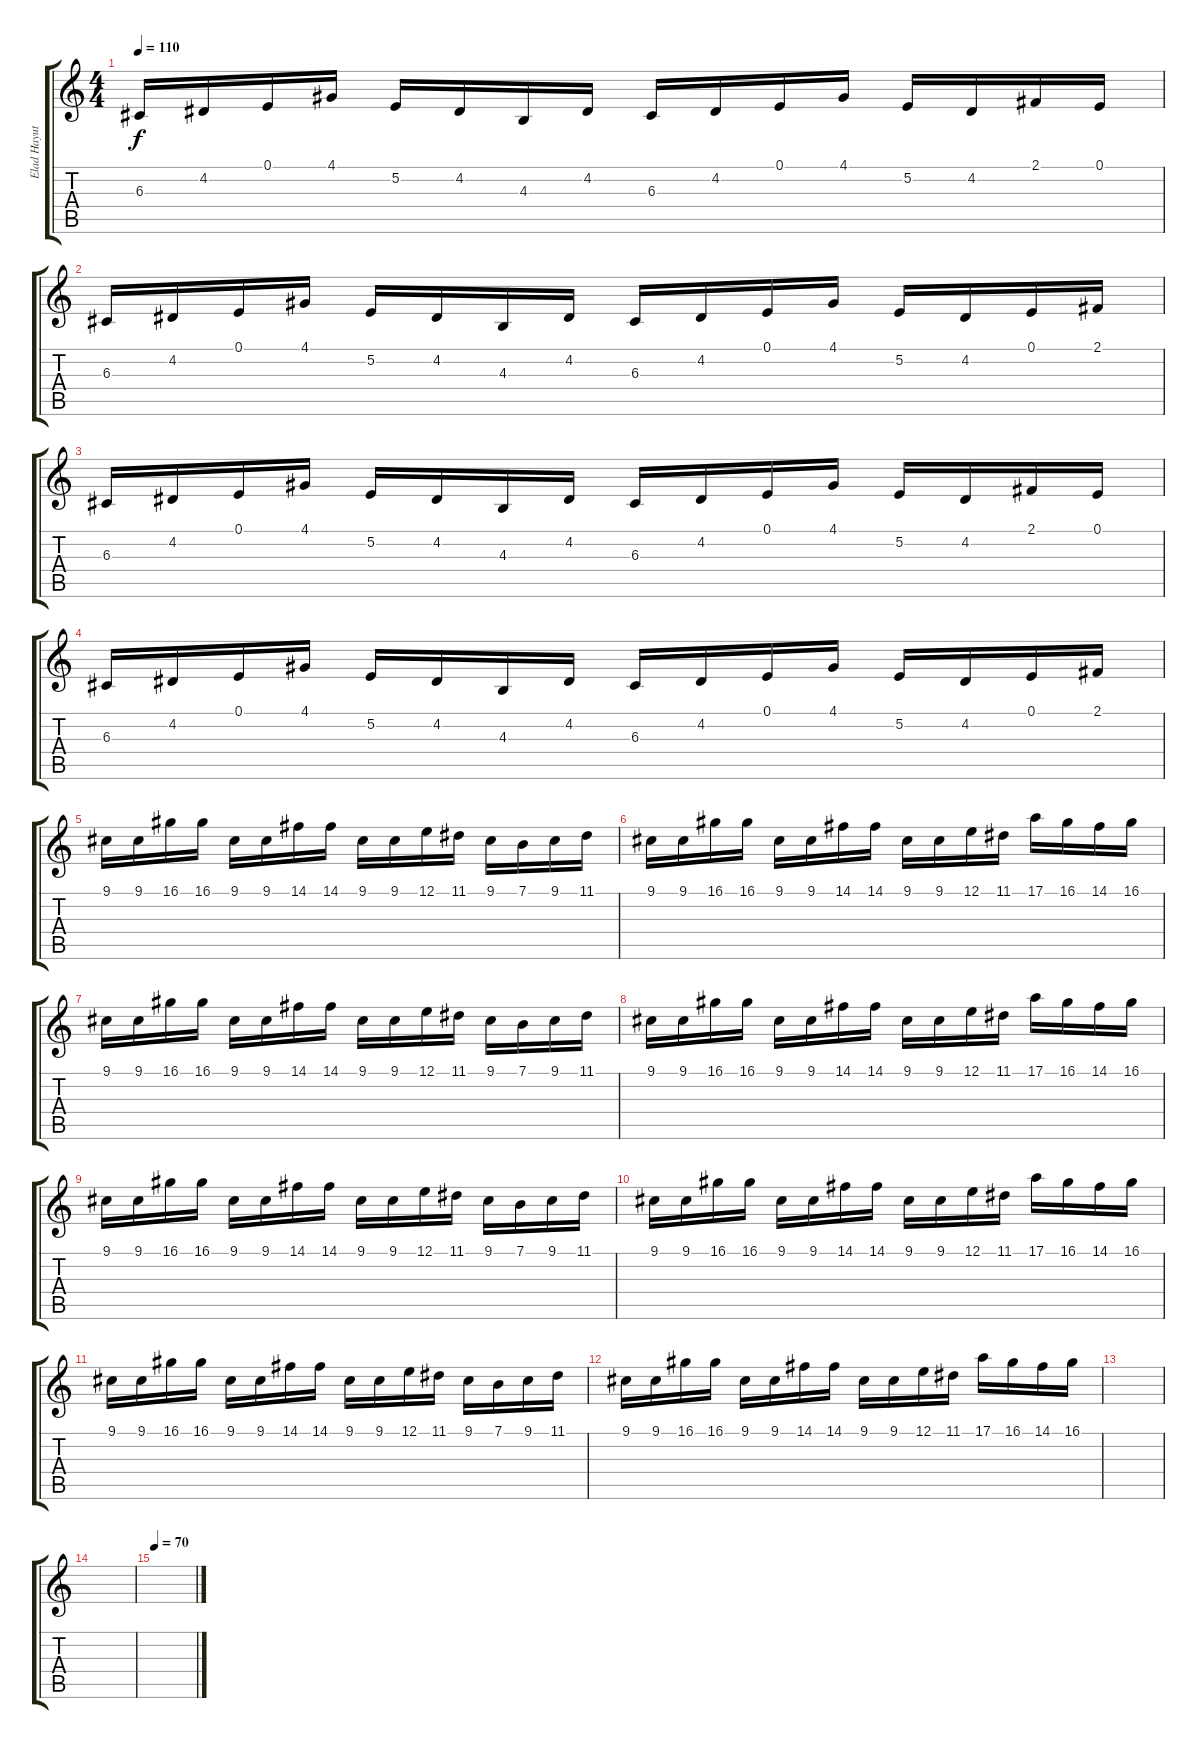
\track ("Elad Hayut" "Elad Hayut") {instrument stringensemble1}
\staff {score tabs}
\tuning (E4 B3 G3 D3 A2 E2) {hide}
\ts (4 4)
\tempo 110
\clef g2
\ks c
6.3.16{dy f} 4.2.16 0.1.16 4.1.16 5.2.16 4.2.16 4.3.16 4.2.16 6.3.16 4.2.16 0.1.16 4.1.16 5.2.16 4.2.16 2.1.16 0.1.16 |
6.3.16 4.2.16 0.1.16 4.1.16 5.2.16 4.2.16 4.3.16 4.2.16 6.3.16 4.2.16 0.1.16 4.1.16 5.2.16 4.2.16 0.1.16 2.1.16 |
6.3.16 4.2.16 0.1.16 4.1.16 5.2.16 4.2.16 4.3.16 4.2.16 6.3.16 4.2.16 0.1.16 4.1.16 5.2.16 4.2.16 2.1.16 0.1.16 |
6.3.16 4.2.16 0.1.16 4.1.16 5.2.16 4.2.16 4.3.16 4.2.16 6.3.16 4.2.16 0.1.16 4.1.16 5.2.16 4.2.16 0.1.16 2.1.16 |
9.1.16 9.1.16 16.1.16 16.1.16 9.1.16 9.1.16 14.1.16 14.1.16 9.1.16 9.1.16 12.1.16 11.1.16 9.1.16 7.1.16 9.1.16 11.1.16 |
9.1.16 9.1.16 16.1.16 16.1.16 9.1.16 9.1.16 14.1.16 14.1.16 9.1.16 9.1.16 12.1.16 11.1.16 17.1.16 16.1.16 14.1.16 16.1.16 |
9.1.16 9.1.16 16.1.16 16.1.16 9.1.16 9.1.16 14.1.16 14.1.16 9.1.16 9.1.16 12.1.16 11.1.16 9.1.16 7.1.16 9.1.16 11.1.16 |
9.1.16 9.1.16 16.1.16 16.1.16 9.1.16 9.1.16 14.1.16 14.1.16 9.1.16 9.1.16 12.1.16 11.1.16 17.1.16 16.1.16 14.1.16 16.1.16 |
9.1.16 9.1.16 16.1.16 16.1.16 9.1.16 9.1.16 14.1.16 14.1.16 9.1.16 9.1.16 12.1.16 11.1.16 9.1.16 7.1.16 9.1.16 11.1.16 |
9.1.16 9.1.16 16.1.16 16.1.16 9.1.16 9.1.16 14.1.16 14.1.16 9.1.16 9.1.16 12.1.16 11.1.16 17.1.16 16.1.16 14.1.16 16.1.16 |
9.1.16 9.1.16 16.1.16 16.1.16 9.1.16 9.1.16 14.1.16 14.1.16 9.1.16 9.1.16 12.1.16 11.1.16 9.1.16 7.1.16 9.1.16 11.1.16 |
9.1.16 9.1.16 16.1.16 16.1.16 9.1.16 9.1.16 14.1.16 14.1.16 9.1.16 9.1.16 12.1.16 11.1.16 17.1.16 16.1.16 14.1.16 16.1.16 |
|
|
\tempo 70
